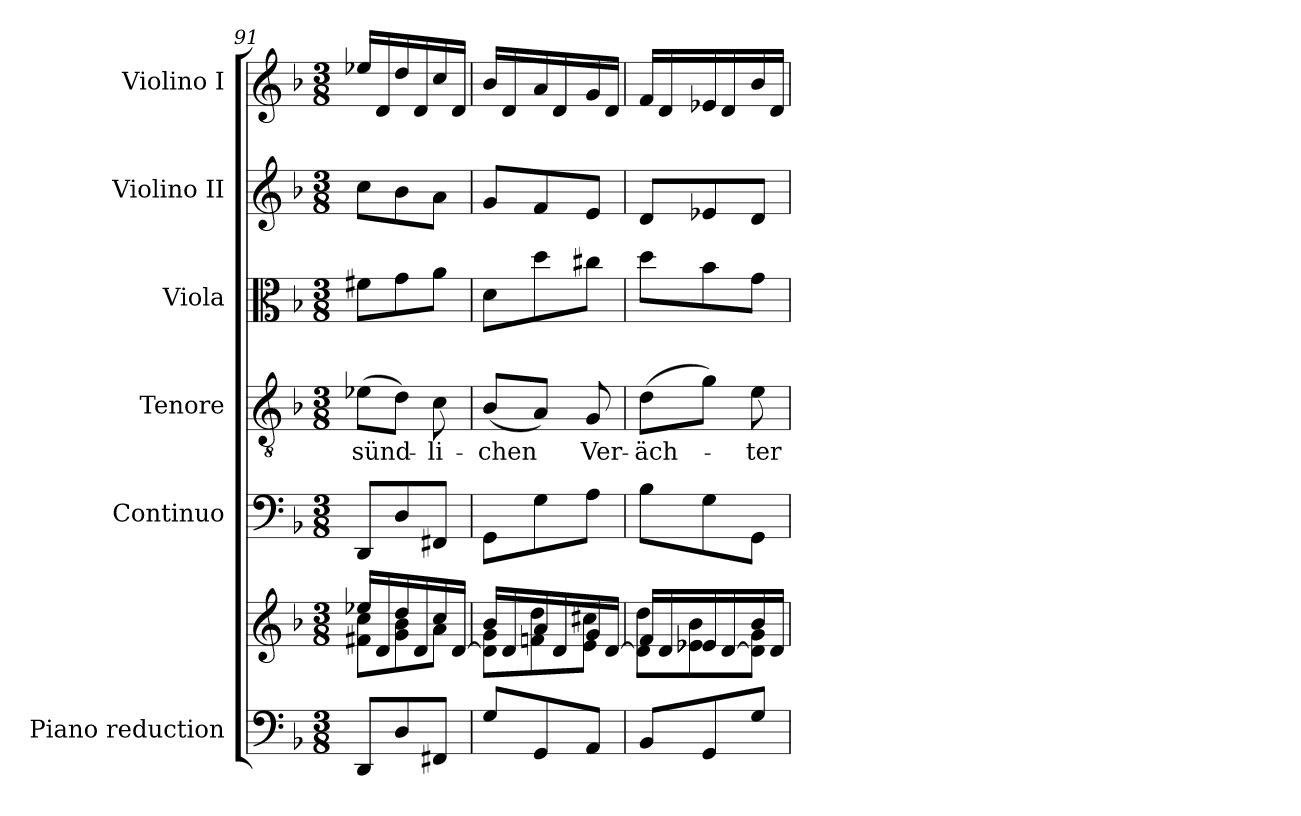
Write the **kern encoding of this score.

**kern	**kern	**kern	**kern	**text	**kern	**kern	**kern
*part6	*part6	*part5	*part4	*part4	*part3	*part2	*part1
*staff7	*staff6	*staff5	*staff4	*staff4	*staff3	*staff2	*staff1
*I"Piano reduction	*	*I"Continuo	*I"Tenore	*	*I"Viola	*I"Violino II	*I"Violino I
*I'Pno	*	*	*	*	*I'Vla	*I'Vln	*I'Vln
*clefF4	*clefG2	*clefF4	*clefGv2	*	*clefC3	*clefG2	*clefG2
*k[b-]	*k[b-]	*k[b-]	*k[b-]	*	*k[b-]	*k[b-]	*k[b-]
*M3/8	*M3/8	*M3/8	*M3/8	*	*M3/8	*M3/8	*M3/8
=91	=91	=91	=91	=91	=91	=91	=91
*	*^	*	*	*	*	*	*
!	!	!	!	!	!LO:LY:b	!	!	!
8DD/L	16ee-X/LL	8f#X\ 8cc\L	8DD/L	(>8e-X\L	sünd-	8f#X\L	8cc\L	16ee-X/LL
.	16d/	.	.	.	.	.	.	16d/
8D/	16dd/	8g\ 8b-\	8D/	8d\J)	.	8g\	8b-\	16dd/
.	16d/	.	.	.	.	.	.	16d/
!	!	!	!	!	!LO:LY:b	!	!	!
8FF#X/J	16cc/	8a\J	8FF#X/J	8c\	-li-	8a\J	8a\J	16cc/
.	[16d/JJ	.	.	.	.	.	.	16d/JJ
=92	=92	=92	=92	=92	=92	=92	=92	=92
!	!	!	!	!	!LO:LY:b	!	!	!
8G/L	16b-/LL	8d\] 8g\L	8GG\L	(<8B-/L	-chen	8d\L	8g/L	16b-/LL
.	16d/	.	.	.	.	.	.	16d/
8GG/	16a/	8fn\ 8dd\	8G\	8A/J)	.	8dd\	8f/	16a/
.	16d/	.	.	.	.	.	.	16d/
!	!	!	!	!	!LO:LY:b	!	!	!
8AA/J	16g/	8e\ 8cc#X\J	8A\J	8G/	Ver-	8cc#X\J	8e/J	16g/
.	[16d/JJ	.	.	.	.	.	.	16d/JJ
!!LO:PB:g=z
=93	=93	=93	=93	=93	=93	=93	=93	=93
!	!	!	!	!	!LO:LY:b	!	!	!
8BB-/L	16f/LL	8d\] 8dd\L	8B-\L	(>8d\L	-äch-	8dd\L	8d/L	16f/LL
.	16d/	.	.	.	.	.	.	16d/
8GG/	16e-X/	8e-\ 8b-\	8G\	8g\J)	.	8b-\	8e-X/	16e-X/
.	[16d/	.	.	.	.	.	.	16d/
!	!	!	!	!	!LO:LY:b	!	!	!
8G/J	16b-/	8d\] 8g\J	8GG\J	8e\	-ter	8g\J	8d/J	16b-/
.	16d/JJ	.	.	.	.	.	.	16d/JJ
*	*v	*v	*	*	*	*	*	*
=	=	=	=	=	=	=	=
*-	*-	*-	*-	*-	*-	*-	*-
